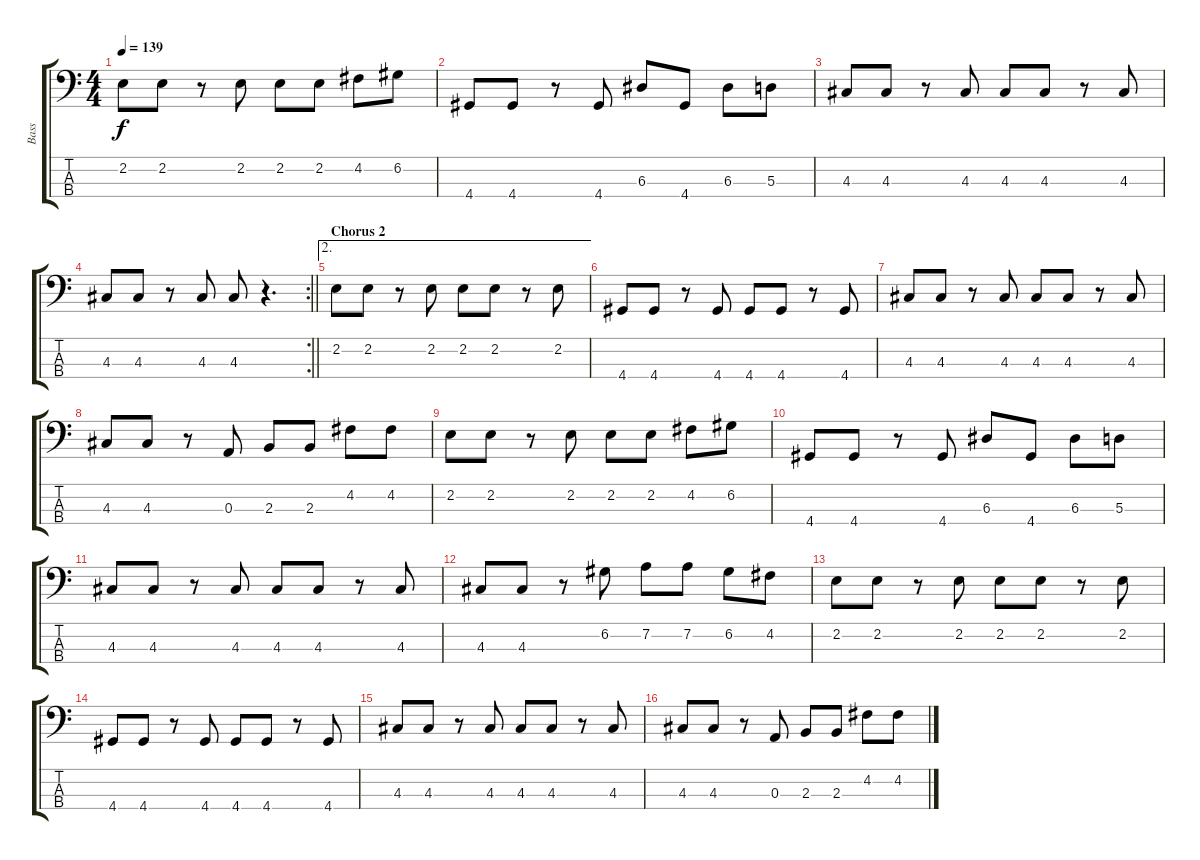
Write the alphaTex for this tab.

\track ("Bass" "Bass") {instrument electricbassfinger}
\staff {score tabs}
\tuning (G2 D2 A1 E1) {hide}
\ts (4 4)
\tempo 139
\clef f4
\ks c
2.2.8{dy f} 2.2.8 r.8 2.2.8 2.2.8 2.2.8 4.2.8 6.2.8 |
4.4.8 4.4.8 r.8 4.4.8 6.3.8 4.4.8 6.3.8 5.3.8 |
4.3.8 4.3.8 r.8 4.3.8 4.3.8 4.3.8 r.8 4.3.8 |
\rc 2
\barLineRight lightlight
4.3.8 4.3.8 r.8 4.3.8 4.3.8 r.4{d} |
\ae 2
\section ("" "Chorus 2")
2.2.8 2.2.8 r.8 2.2.8 2.2.8 2.2.8 r.8 2.2.8 |
4.4.8 4.4.8 r.8 4.4.8 4.4.8 4.4.8 r.8 4.4.8 |
4.3.8 4.3.8 r.8 4.3.8 4.3.8 4.3.8 r.8 4.3.8 |
4.3.8 4.3.8 r.8 0.3.8 2.3.8 2.3.8 4.2.8 4.2.8 |
2.2.8 2.2.8 r.8 2.2.8 2.2.8 2.2.8 4.2.8 6.2.8 |
4.4.8 4.4.8 r.8 4.4.8 6.3.8 4.4.8 6.3.8 5.3.8 |
4.3.8 4.3.8 r.8 4.3.8 4.3.8 4.3.8 r.8 4.3.8 |
4.3.8 4.3.8 r.8 6.2.8 7.2.8 7.2.8 6.2.8 4.2.8 |
2.2.8 2.2.8 r.8 2.2.8 2.2.8 2.2.8 r.8 2.2.8 |
4.4.8 4.4.8 r.8 4.4.8 4.4.8 4.4.8 r.8 4.4.8 |
4.3.8 4.3.8 r.8 4.3.8 4.3.8 4.3.8 r.8 4.3.8 |
4.3.8 4.3.8 r.8 0.3.8 2.3.8 2.3.8 4.2.8 4.2.8
